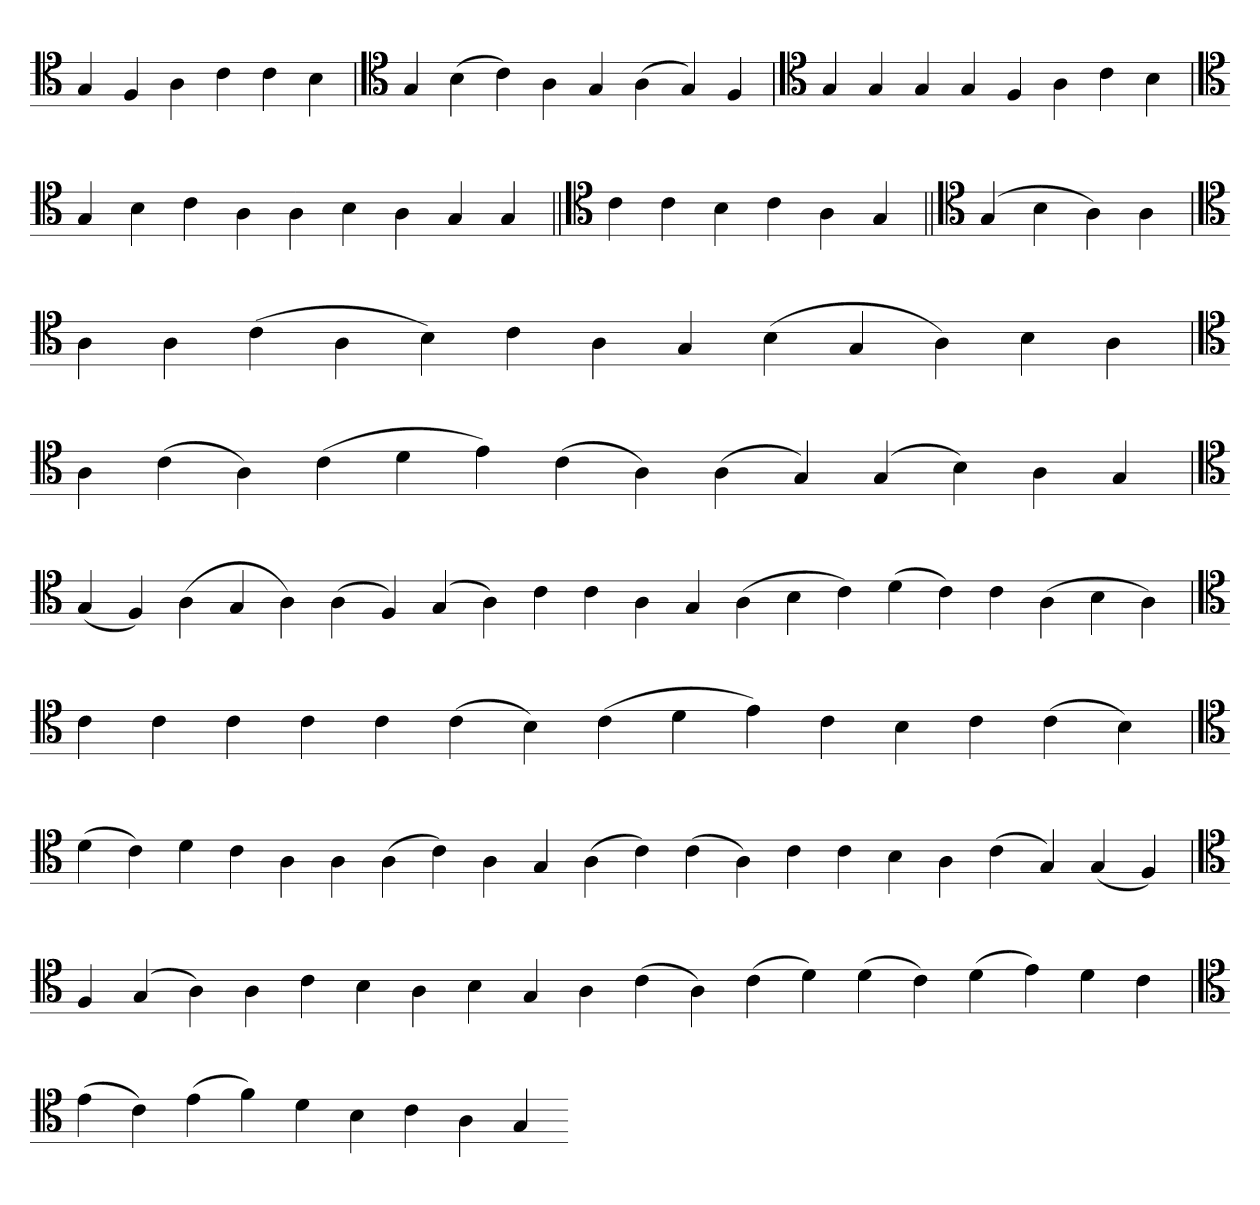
**kern
*part1
*staff1
*clefC4
=
4G
4F
4A
4c
4c
4B
=`
*clefC4
4G
(4B
4c)
4A
4G
(4A
4G)
4F
='
*clefC4
4G
4G
4G
4G
4F
4A
4c
4B
=`
*clefC4
4G
4B
4c
4A
4A
4B
4A
4G
4G
=||
*clefC4
4c
4c
4B
4c
4A
4G
=||
*clefC4
(4G
4B
4A)
4A
=`
*clefC4
4A
4A
(4c
4A
4B)
4c
4A
4G
(4B
4G
4A)
4B
4A
='
*clefC4
4A
(4c
4A)
(4c
4d
4e)
(4c
4A)
(4A
4G)
(4G
4B)
4A
4G
=`
*clefC4
(4G
4F)
(4A
4G
4A)
(4A
4F)
(4G
4A)
4c
4c
4A
4G
(4A
4B
4c)
(4d
4c)
4c
(4A
4B
4A)
=
*clefC4
4c
4c
4c
4c
4c
(4c
4B)
(4c
4d
4e)
4c
4B
4c
(4c
4B)
=`
*clefC4
(4d
4c)
4d
4c
4A
4A
(4A
4c)
4A
4G
(4A
4c)
(4c
4A)
4c
4c
4B
4A
(4c
4G)
(4G
4F)
=
*clefC4
4F
(4G
4A)
4A
4c
4B
4A
4B
4G
4A
(4c
4A)
(4c
4d)
(4d
4c)
(4d
4e)
4d
4c
=`
*clefC4
(4e
4c)
(4e
4f)
4d
4B
4c
4A
4G
=-
*-
